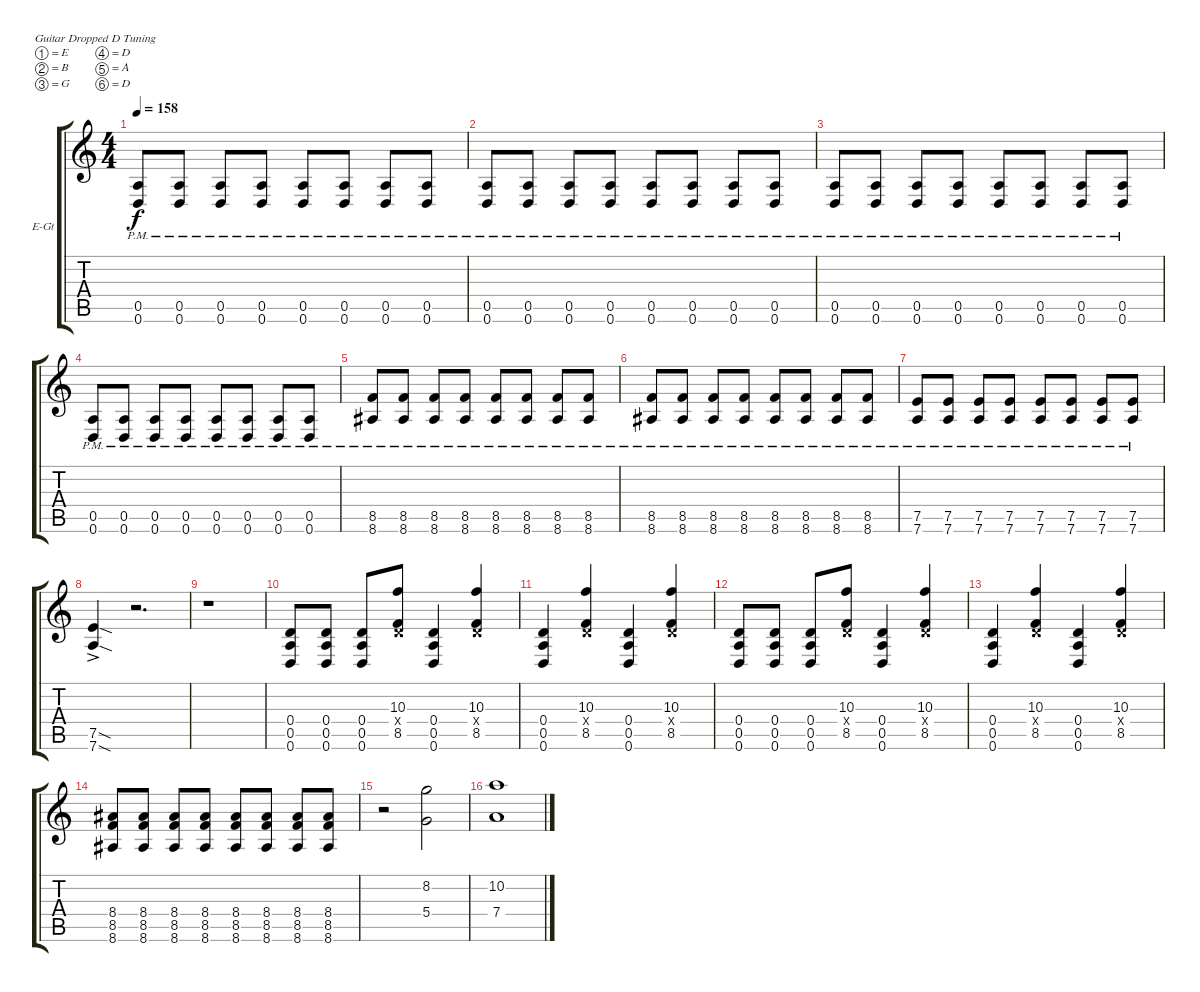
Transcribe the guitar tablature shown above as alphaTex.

\bracketExtendMode groupsimilarinstruments
\firstSystemTrackNameOrientation horizontal
\otherSystemsTrackNameOrientation horizontal
\track ("Electric Guitar" "E-Gt") {instrument distortionguitar}
\staff {score tabs}
\tuning (E4 B3 G3 D3 A2 D2)
\ts (4 4)
\tempo 158
\clef g2
\scale
0.333333
\ks c
(0.5{pm} 0.6{pm}).8{dy f} (0.5{pm} 0.6{pm}).8 (0.5{pm} 0.6{pm}).8 (0.5{pm} 0.6{pm}).8 (0.5{pm} 0.6{pm}).8 (0.5{pm} 0.6{pm}).8 (0.5{pm} 0.6{pm}).8 (0.5{pm} 0.6{pm}).8 |
\scale
0.333333 (0.5{pm} 0.6{pm}).8 (0.5{pm} 0.6{pm}).8 (0.5{pm} 0.6{pm}).8 (0.5{pm} 0.6{pm}).8 (0.5{pm} 0.6{pm}).8 (0.5{pm} 0.6{pm}).8 (0.5{pm} 0.6{pm}).8 (0.5{pm} 0.6{pm}).8 |
\scale
0.333333 (0.5{pm} 0.6{pm}).8 (0.5{pm} 0.6{pm}).8 (0.5{pm} 0.6{pm}).8 (0.5{pm} 0.6{pm}).8 (0.5{pm} 0.6{pm}).8 (0.5{pm} 0.6{pm}).8 (0.5{pm} 0.6{pm}).8 (0.5{pm} 0.6{pm}).8 |
\scale
0.333333 (0.5{pm} 0.6{pm}).8 (0.5{pm} 0.6{pm}).8 (0.5{pm} 0.6{pm}).8 (0.5{pm} 0.6{pm}).8 (0.5{pm} 0.6{pm}).8 (0.5{pm} 0.6{pm}).8 (0.5{pm} 0.6{pm}).8 (0.5{pm} 0.6{pm}).8 |
\scale
0.333333 (8.5{pm} 8.6{pm}).8 (8.5{pm} 8.6{pm}).8 (8.5{pm} 8.6{pm}).8 (8.5{pm} 8.6{pm}).8 (8.5{pm} 8.6{pm}).8 (8.5{pm} 8.6{pm}).8 (8.5{pm} 8.6{pm}).8 (8.5{pm} 8.6{pm}).8 |
\scale
0.333333 (8.5{pm} 8.6{pm}).8 (8.5{pm} 8.6{pm}).8 (8.5{pm} 8.6{pm}).8 (8.5{pm} 8.6{pm}).8 (8.5{pm} 8.6{pm}).8 (8.5{pm} 8.6{pm}).8 (8.5{pm} 8.6{pm}).8 (8.5{pm} 8.6{pm}).8 |
\scale
0.333333 (7.5{pm} 7.6{pm}).8 (7.5{pm} 7.6{pm}).8 (7.5{pm} 7.6{pm}).8 (7.5{pm} 7.6{pm}).8 (7.5{pm} 7.6{pm}).8 (7.5{pm} 7.6{pm}).8 (7.5{pm} 7.6{pm}).8 (7.5{pm} 7.6{pm}).8 |
\scale
0.333333 (7.5{sod} 7.6{sod ac}).4 r.2{d} |
\scale
0.333333 r.1 |
\scale
0.333333 (0.4 0.5 0.6).8 (0.4 0.5 0.6).8 (0.4 0.5 0.6).8 (10.3 0.4{x} 8.5).8 (0.4 0.5 0.6).4 (10.3 0.4{x} 8.5).4 |
\scale
0.333333 (0.4 0.5 0.6).4 (10.3 0.4{x} 8.5).4 (0.4 0.5 0.6).4 (10.3 0.4{x} 8.5).4 |
\scale
0.333333 (0.4 0.5 0.6).8 (0.4 0.5 0.6).8 (0.4 0.5 0.6).8 (10.3 0.4{x} 8.5).8 (0.4 0.5 0.6).4 (10.3 0.4{x} 8.5).4 |
\scale
0.333333 (0.4 0.5 0.6).4 (10.3 0.4{x} 8.5).4 (0.4 0.5 0.6).4 (10.3 0.4{x} 8.5).4 |
\scale
0.333333 (8.4 8.5 8.6).8 (8.4 8.5 8.6).8 (8.4 8.5 8.6).8 (8.4 8.5 8.6).8 (8.4 8.5 8.6).8 (8.4 8.5 8.6).8 (8.4 8.5 8.6).8 (8.4 8.5 8.6).8 |
\scale
0.333333 r.2 (8.2 5.4).2 |
\scale
0.333333 (10.2 7.4).1
